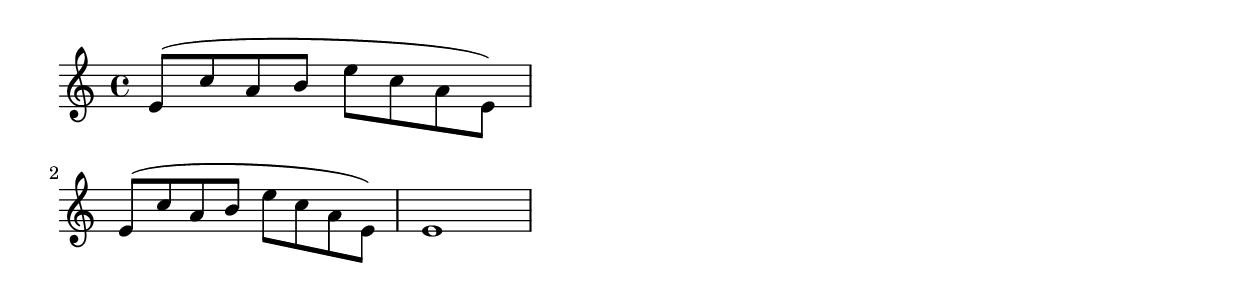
\version "1.0.7";

% urg, the direction of the slur gets swapped!
\score{
	\notes\relative c{
	\slurup
	\stemup
		[e'8( c' a b]
	\stemdown
		[e c a )e] \break 
	\stemup
		[e8( c' a b]
	\stemdown
		[e c a )e] e1
	}
	\paper{
		indent = 0.\mm
      		linewidth=80.\mm
	}
}
